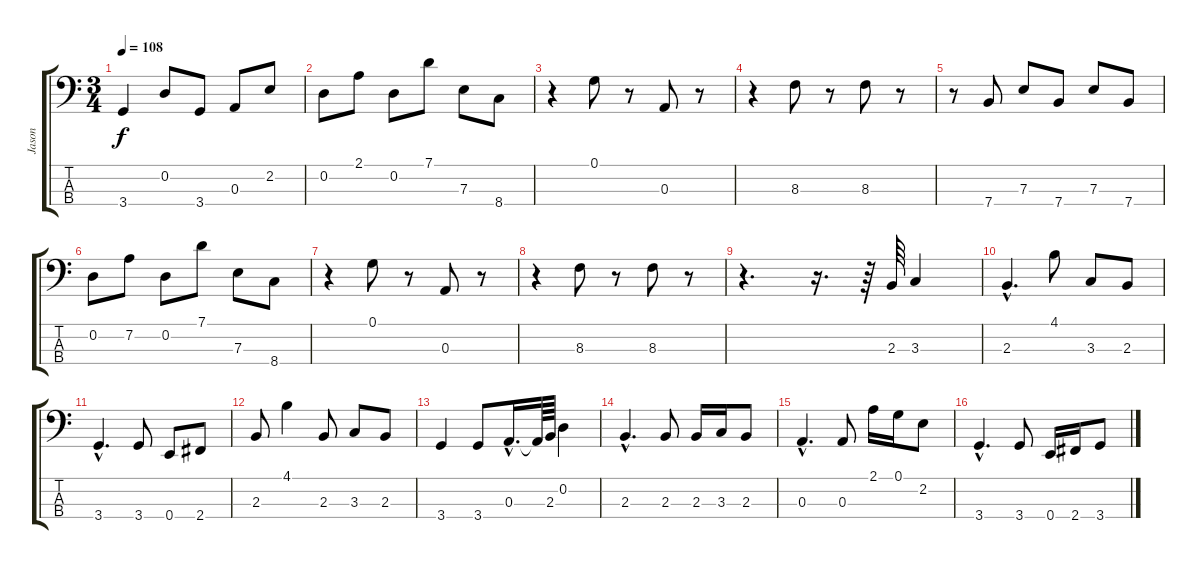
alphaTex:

\track ("Jason" "Jason") {instrument electricbasspick}
\staff {score tabs}
\tuning (G2 D2 A1 E1) {hide}
\ts (3 4)
\tempo 108
\clef f4
\ks c
3.4.4{dy f} 0.2.8 3.4.8 0.3.8 2.2.8 |
0.2.8 2.1.8 0.2.8 7.1.8 7.3.8 8.4.8 |
r.4 0.1.8 r.8 0.3.8 r.8 |
r.4 8.3.8 r.8 8.3.8 r.8 |
r.8 7.4.8 7.3.8 7.4.8 7.3.8 7.4.8 |
0.2.8 7.2.8 0.2.8 7.1.8 7.3.8 8.4.8 |
r.4 0.1.8 r.8 0.3.8 r.8 |
r.4 8.3.8 r.8 8.3.8 r.8 |
r.4{d} r.16{d} r.64 2.3.64 3.3.4 |
2.3{hac}.4{d} 4.1.8 3.3.8 2.3.8 |
3.4{hac}.4{d} 3.4.8 0.4.8 2.4.8 |
2.3.8 4.1.4 2.3.8 3.3.8 2.3.8 |
3.4.4 3.4.8 0.3{hac}.16{d} 0.3{t}.64 2.3.64 0.2.4 |
2.3{hac}.4{d} 2.3.8 2.3.16 3.3.16 2.3.8 |
0.3{hac}.4{d} 0.3.8 2.1.16 0.1.16 2.2.8 |
3.4{hac}.4{d} 3.4.8 0.4.16 2.4.16 3.4.8
